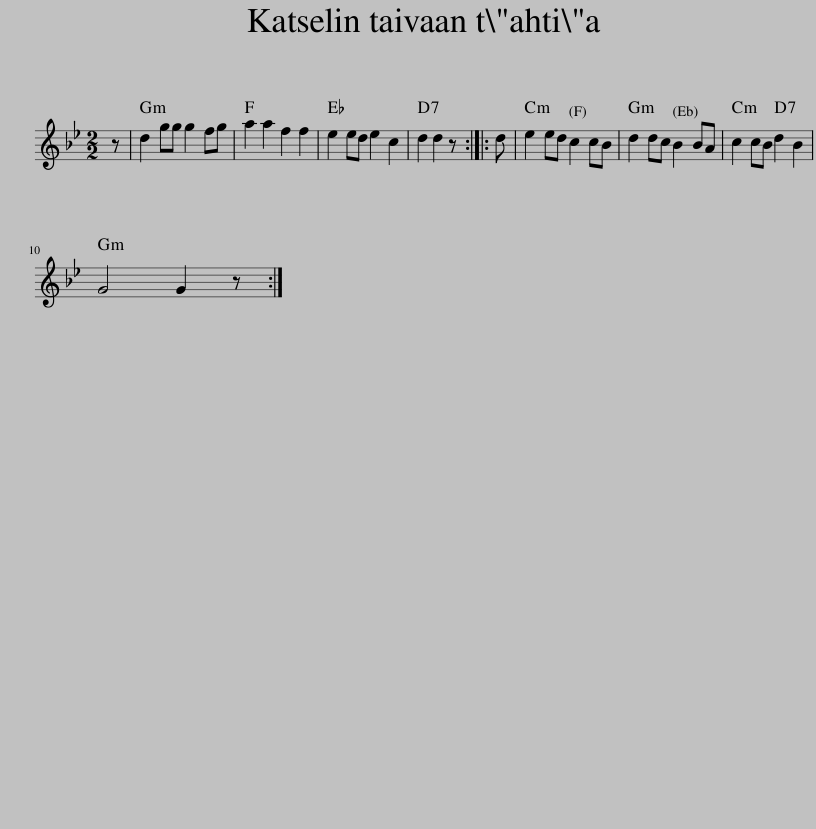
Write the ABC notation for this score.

X:1
L:1/8
M:2/2
I:linebreak $
K:Gmin
V:1 treble
V:1
 z | d2 gg g2 fg | a2 a2 f2 f2 | e2 ed e2 c2 | d2 d2 z :: %5
 d | e2 ed c2 cB | d2 dc B2 BA | c2 cB d2 B2 |$ G4 G2 z :| %10
